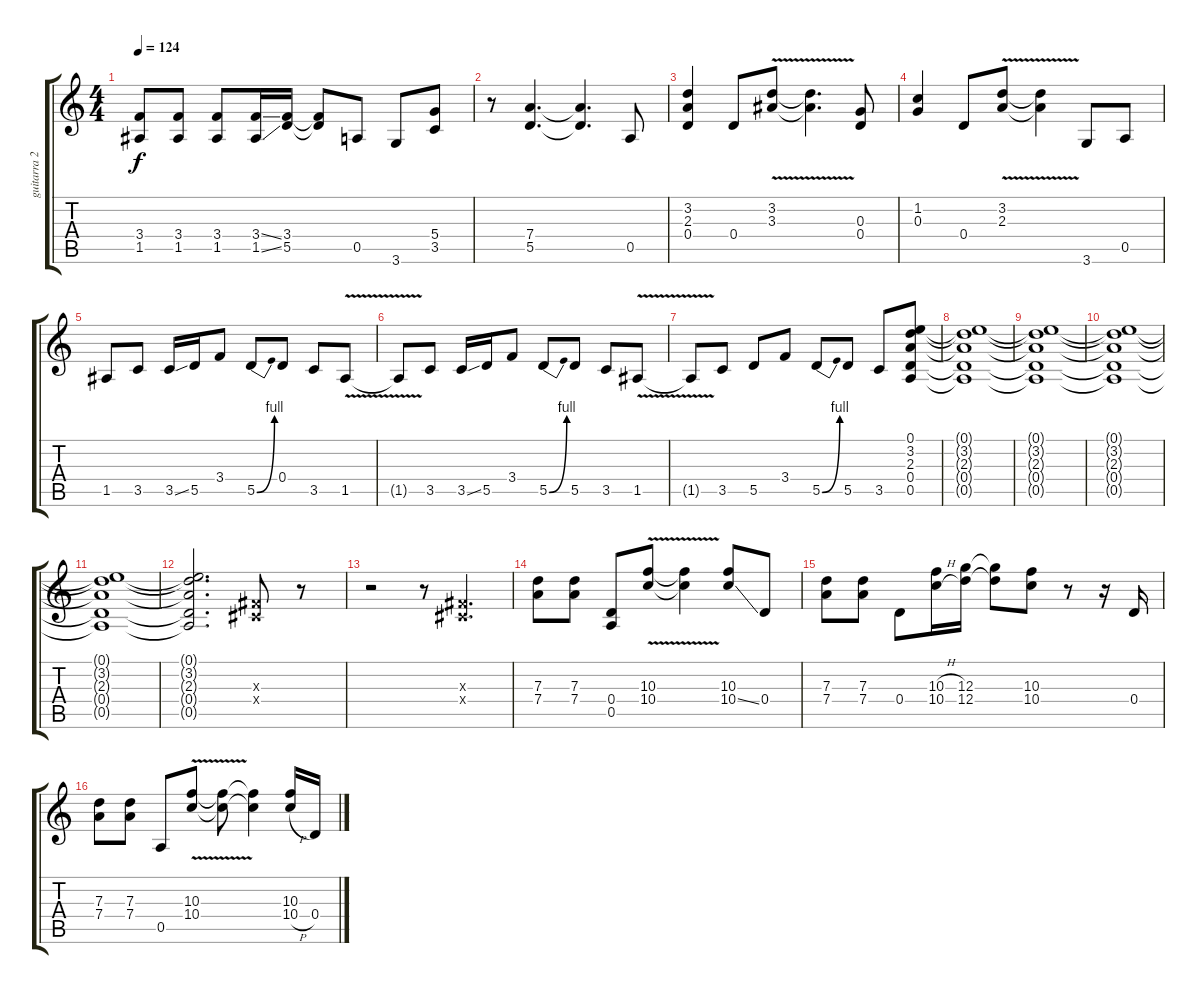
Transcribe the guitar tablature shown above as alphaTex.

\track ("guitarra 2" "guitarra 2") {instrument distortionguitar}
\staff {score tabs}
\tuning (E4 B3 G3 D3 A2 E2) {hide}
\ts (4 4)
\tempo 124
\clef g2
\ks c
(3.4 1.5).8{dy f} (3.4 1.5).8 (3.4 1.5).8 (3.4{ss} 1.5{ss}).16 (3.4 5.5).16 (3.4{t} 5.5{t}).8 0.5.8 3.6.8 (5.4 3.5).8 |
r.8 (7.4 5.5).4{d} (7.4{t} 5.5{t}).4{d} 0.5.8 |
(3.2 2.3 0.4).4 0.4.8 (3.2{v} 3.3{v}).8 (3.2{t} 3.3{t}).4{d} (0.3 0.4).8 |
(1.2 0.3).4 0.4.8 (3.2{v} 2.3{v}).8 (3.2{t} 2.3{t}).4 3.6.8 0.5.8 |
1.5.8 3.5.8 3.5{ss}.16 5.5.16 3.4.8 5.5{be (bend 0 0 60 4)}.8 0.4.8 3.5.8 1.5{v}.8 |
1.5{t}.8 3.5.8 3.5{ss}.16 5.5.16 3.4.8 5.5{be (bend 0 0 60 4)}.8 5.5.8 3.5.8 1.5{v}.8 |
1.5{t}.8 3.5.8 5.5.8 3.4.8 5.5{be (bend 0 0 60 4)}.8 5.5.8 3.5.8 (0.1 3.2 2.3 0.4 0.5).8 |
(0.1{t} 3.2{t} 2.3{t} 0.4{t} 0.5{t}).1 |
(0.1{t} 3.2{t} 2.3{t} 0.4{t} 0.5{t}).1 |
(0.1{t} 3.2{t} 2.3{t} 0.4{t} 0.5{t}).1 |
(0.1{t} 3.2{t} 2.3{t} 0.4{t} 0.5{t}).1 |
(0.1{t} 3.2{t} 2.3{t} 0.4{t} 0.5{t}).2{d} (-1.3{x} -1.4{x}).8 r.8 |
r.2 r.8 (-1.3{x} -1.4{x}).4{d} |
(7.3 7.4).8 (7.3 7.4).8 (0.4 0.5).8 (10.3{v} 10.4{v}).8 (10.3{t} 10.4{t}).4 (10.3 10.4{ss}).8 0.4.8 |
(7.3 7.4).8 (7.3 7.4).8 0.4.8 (10.3{h} 10.4{h}).16 (12.3 12.4).16 (12.3{t} 12.4{t}).8 (10.3 10.4).8 r.8 r.16 0.4.16 |
(7.3 7.4).8 (7.3 7.4).8 0.5.8 (10.3{v} 10.4{v}).8 (10.3{t} 10.4{t}).8 (10.3{t} 10.4{t}).4 (10.3 10.4{h}).16 0.4.16
